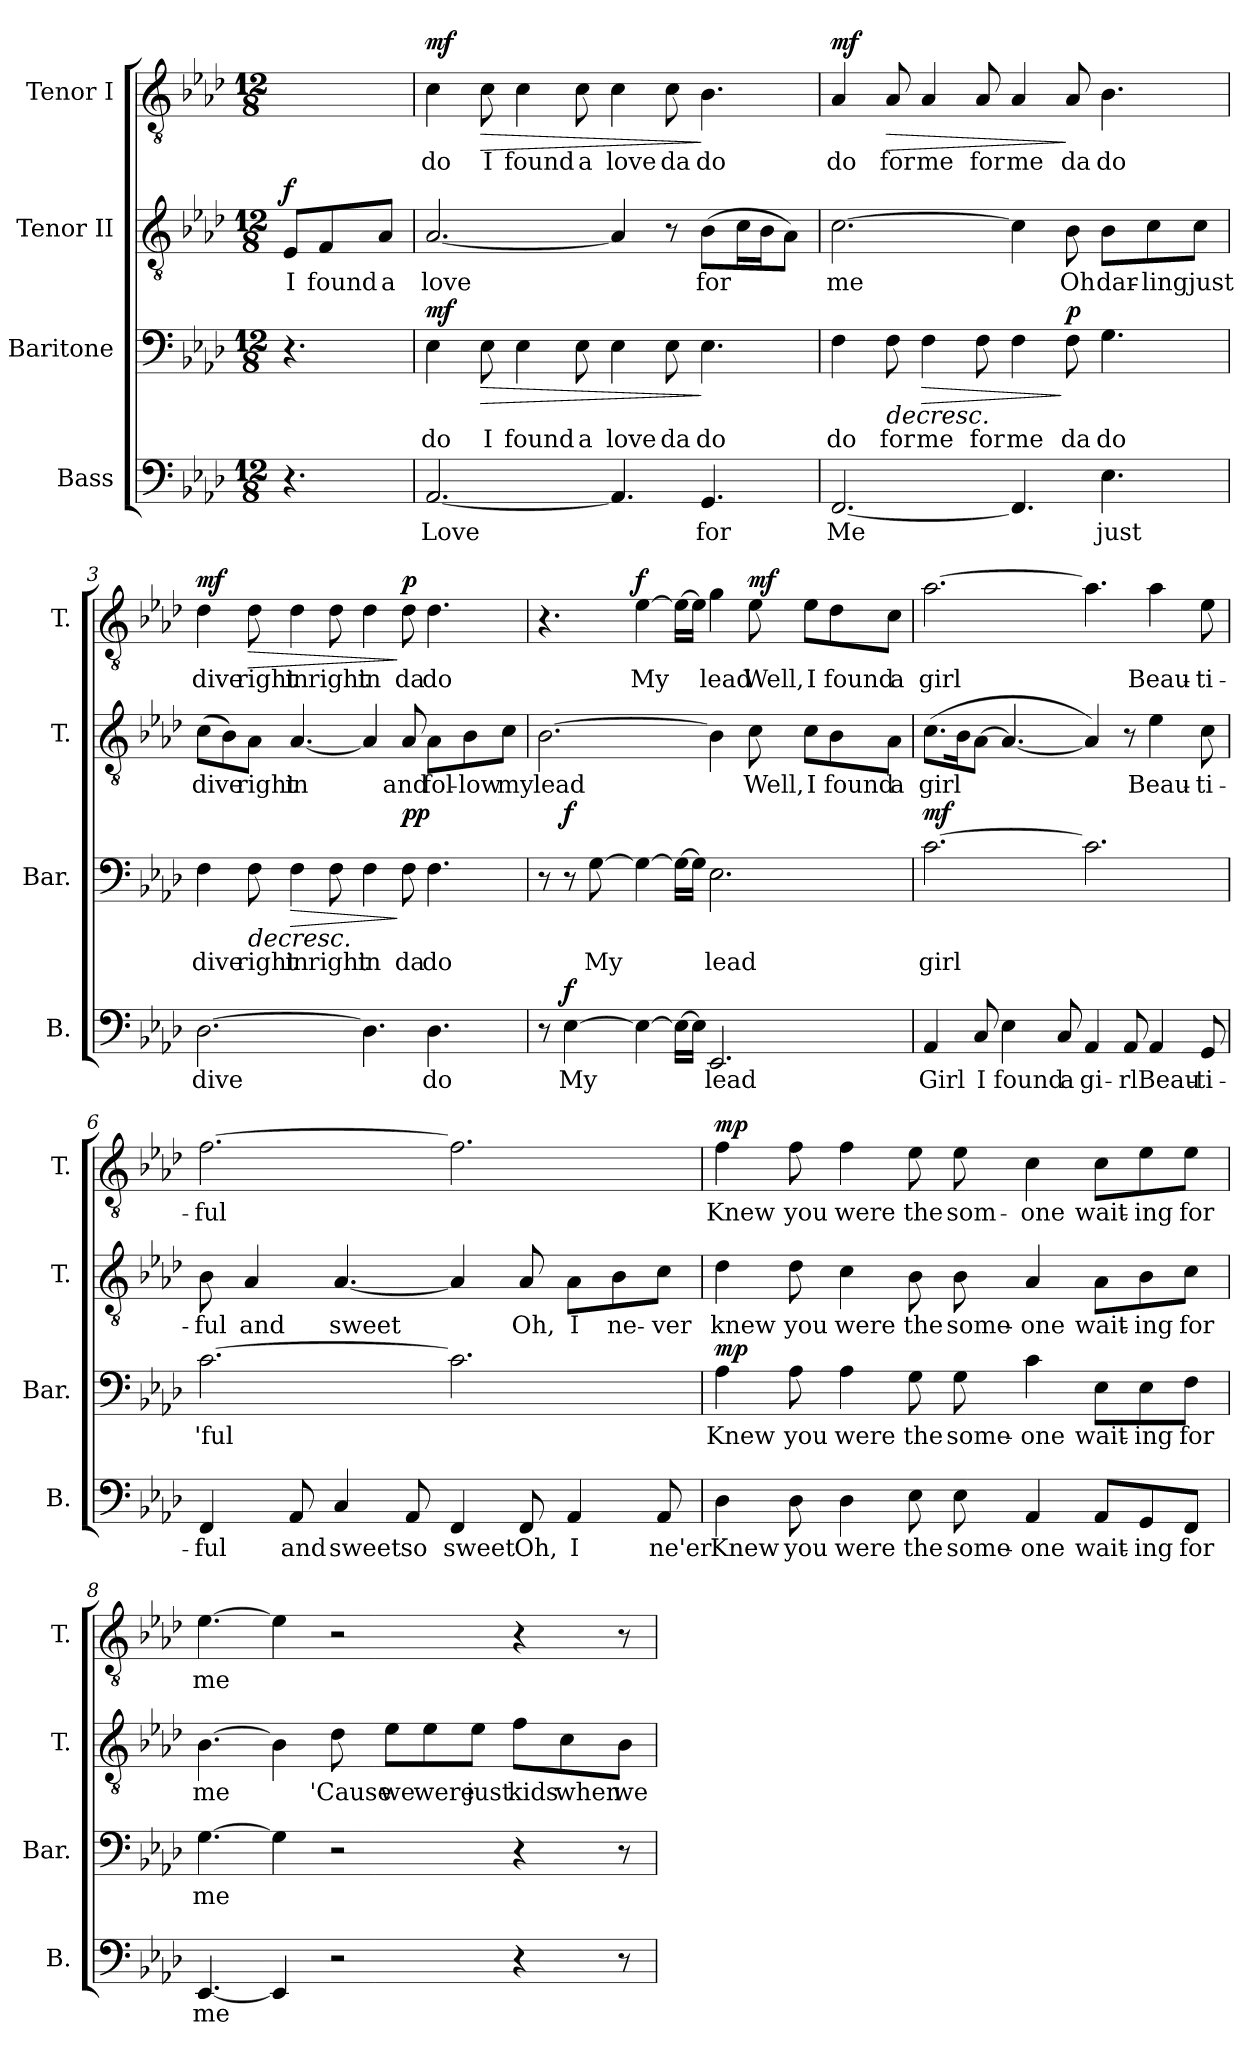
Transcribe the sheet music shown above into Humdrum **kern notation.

**kern	**text	**dynam	**kern	**text	**dynam	**kern	**text	**dynam	**kern	**text	**dynam
*part4	*part4	*part4	*part3	*part3	*part3	*part2	*part2	*part2	*part1	*part1	*part1
*staff4	*staff4	*staff4	*staff3	*staff3	*staff3	*staff2	*staff2	*staff2	*staff1	*staff1	*staff1
*I"Bass	*	*	*I"Baritone	*	*	*I"Tenor II	*	*	*I"Tenor I	*	*
*I'B.	*	*	*I'Bar.	*	*	*I'T.	*	*	*I'T.	*	*
*clefF4	*	*	*clefF4	*	*	*clefGv2	*	*	*clefGv2	*	*
*k[b-e-a-d-]	*	*	*k[b-e-a-d-]	*	*	*k[b-e-a-d-]	*	*	*k[b-e-a-d-]	*	*
*M12/8	*	*	*M12/8	*	*	*M12/8	*	*	*M12/8	*	*
*MM113	*	*	*MM113	*	*	*MM113	*	*	*MM113	*	*
=	=	=	=	=	=	=	=	=	=	=	=
!	!	!	!	!	!	!	!LO:LY:b	!LO:DY:b	!	!	!
4.r	.	.	4.r	.	.	8E-/L	I	f	4.ryy	.	.
!	!	!	!	!	!	!	!LO:LY:b	!	!	!	!
.	.	.	.	.	.	8F/	found	.	.	.	.
!	!	!	!	!	!	!	!LO:LY:b	!	!	!	!
.	.	.	.	.	.	8A-/J	a	.	.	.	.
=1	=1	=1	=1	=1	=1	=1	=1	=1	=1	=1	=1
!	!LO:LY:b	!	!	!LO:LY:b	!LO:DY:b	!	!LO:LY:b	!	!	!LO:LY:b	!LO:DY:b
[2.AA-/	Love	.	4E-\	do	mf	[2.A-/	love	.	4c\	do	mf
!	!	!	!	!LO:LY:b	!LO:HP:b	!	!	!	!	!LO:LY:b	!LO:HP:b
.	.	.	8E-\	I	>	.	.	.	8c\	I	>
!	!	!	!	!LO:LY:b	!	!	!	!	!	!LO:LY:b	!
.	.	.	4E-\	found	.	.	.	.	4c\	found	.
!	!	!	!	!LO:LY:b	!	!	!	!	!	!LO:LY:b	!
.	.	.	8E-\	a	.	.	.	.	8c\	a	.
!	!	!	!	!LO:LY:b	!	!	!	!	!	!LO:LY:b	!
4.AA-/]	.	.	4E-\	love	.	4A-/]	.	.	4c\	love	.
!	!	!	!	!LO:LY:b	!	!	!	!	!	!LO:LY:b	!
.	.	.	8E-\	da	.	8r	.	.	8c\	da	.
!	!LO:LY:b	!	!	!LO:LY:b	!	!	!LO:LY:b	!	!	!LO:LY:b	!
4.GG/	for	.	4.E-\	do	]	(8B-\L	for	.	4.B-\	do	]
.	.	.	.	.	.	16c\L	.	.	.	.	.
.	.	.	.	.	.	16B-\J	.	.	.	.	.
.	.	.	.	.	.	8A-\J)	.	.	.	.	.
=2	=2	=2	=2	=2	=2	=2	=2	=2	=2	=2	=2
!	!LO:LY:b	!	!	!LO:LY:b	!LO:DY:b	!	!LO:LY:b	!	!	!LO:LY:b	!
!	!	!	!	!	!LO:DY:n=1:b	!	!	!	!	!	!LO:DY:b
[2.FF/	Me	.	4F\	do	mf mf	[2.c\	me	.	4A-/	do	mf
!	!	!	!	!LO:LY:b	!LO:HP:b	!	!	!	!	!LO:LY:b	!LO:HP:b
.	.	.	8F\	for	>	.	.	.	8A-/	for	>
!	!	!	!	!LO:LY:b	!LO:HP:b	!	!	!	!	!LO:LY:b	!
.	.	.	4F\	me	>	.	.	.	4A-/	me	.
!	!	!	!	!LO:LY:b	!	!	!	!	!	!LO:LY:b	!
.	.	.	8F\	for	.	.	.	.	8A-/	for	.
!	!	!	!	!LO:LY:b	!	!	!LO:LY:b	!	!	!LO:LY:b	!
4.FF/]	.	.	4F\	me	.	4c\]	.	.	4A-/	me	.
!	!	!	!	!LO:LY:b	!LO:DY:n=2:b	!	!LO:LY:b	!	!	!LO:LY:b	!
.	.	.	8F\	da	] ] p	8B-\	Oh	.	8A-/	da	]
!	!LO:LY:b	!	!	!LO:LY:b	!	!	!LO:LY:b	!	!	!LO:LY:b	!
4.E-\	just	.	4.G\	do	.	8B-\L	dar-	.	4.B-\	do	.
!	!	!	!	!	!	!	!LO:LY:b	!	!	!	!
.	.	.	.	.	.	8c\	-ling	.	.	.	.
!	!	!	!	!	!	!	!LO:LY:b	!	!	!	!
.	.	.	.	.	.	8c\J	just	.	.	.	.
=3	=3	=3	=3	=3	=3	=3	=3	=3	=3	=3	=3
!	!LO:LY:b	!	!	!LO:LY:b	!LO:DY:b	!	!LO:LY:b	!	!	!LO:LY:b	!
!	!	!	!	!	!LO:DY:n=1:b	!	!	!	!	!	!LO:DY:b
[2.D-\	dive	.	4F\	dive	mf mf	(8c\L	dive	.	4d-\	dive	mf
.	.	.	.	.	.	8B-\)	.	.	.	.	.
!	!	!	!	!LO:LY:b	!LO:HP:b	!	!LO:LY:b	!	!	!LO:LY:b	!LO:HP:b
.	.	.	8F\	right	>	8A-\J	right	.	8d-\	right	>
!	!	!	!	!LO:LY:b	!LO:HP:b	!	!LO:LY:b	!	!	!LO:LY:b	!
.	.	.	4F\	in	>	[4.A-/	in	.	4d-\	in	.
!	!	!	!	!LO:LY:b	!	!	!	!	!	!LO:LY:b	!
.	.	.	8F\	right	.	.	.	.	8d-\	right	.
!	!	!	!	!LO:LY:b	!	!	!	!	!	!LO:LY:b	!
4.D-\]	.	.	4F\	in	.	4A-/]	.	.	4d-\	in	.
!	!	!	!	!LO:LY:b	!LO:DY:n=2:b	!	!LO:LY:b	!	!	!LO:LY:b	!
!	!	!	!	!	!LO:DY:n=3:b	!	!	!	!	!	!LO:DY:n=1:b
.	.	.	8F\	da	] ] p p	8A-/	and	.	8d-\	da	] p
!	!LO:LY:b	!	!	!LO:LY:b	!	!	!LO:LY:b	!	!	!LO:LY:b	!
4.D-\	do	.	4.F\	do	.	8A-\L	fol-	.	4.d-\	do	.
!	!	!	!	!	!	!	!LO:LY:b	!	!	!	!
.	.	.	.	.	.	8B-\	-low	.	.	.	.
!	!	!	!	!	!	!	!LO:LY:b	!	!	!	!
.	.	.	.	.	.	8c\J	my	.	.	.	.
!!LO:LB:g=z
=4	=4	=4	=4	=4	=4	=4	=4	=4	=4	=4	=4
!	!	!	!	!	!	!	!LO:LY:b	!	!	!	!
8r	.	.	8r	.	.	[2.B-\	lead	.	4.r	.	.
!	!LO:LY:b	!LO:DY:b	!	!	!LO:DY:b	!	!	!	!	!	!
[4E-\	My	f	8r	.	f	.	.	.	.	.	.
!	!	!	!	!LO:LY:b	!	!	!	!	!	!	!
.	.	.	[8G\	My	.	.	.	.	.	.	.
!	!	!	!	!	!	!	!	!	!	!LO:LY:b	!LO:DY:b
4E-\_	.	.	4G\_	.	.	.	.	.	[4e-\	My	f
16E-\LL_	.	.	16G\LL_	.	.	.	.	.	16e-\LL_	.	.
16E-\JJ]	.	.	16G\JJ]	.	.	.	.	.	16e-\JJ]	.	.
!	!LO:LY:b	!	!	!LO:LY:b	!	!	!	!	!	!LO:LY:b	!
2.EE-/	lead	.	2.E-\	lead	.	4B-\]	.	.	4g\	lead	.
!	!	!	!	!	!	!	!LO:LY:b	!	!	!LO:LY:b	!LO:DY:b
.	.	.	.	.	.	8c\	Well,	.	8e-\	Well,	mf
!	!	!	!	!	!	!	!LO:LY:b	!	!	!LO:LY:b	!
.	.	.	.	.	.	8c\L	I	.	8e-\L	I	.
!	!	!	!	!	!	!	!LO:LY:b	!	!	!LO:LY:b	!
.	.	.	.	.	.	8B-\	found	.	8d-\	found	.
!	!	!	!	!	!	!	!LO:LY:b	!	!	!LO:LY:b	!
.	.	.	.	.	.	8A-\J	a	.	8c\J	a	.
=5	=5	=5	=5	=5	=5	=5	=5	=5	=5	=5	=5
!	!LO:LY:b	!	!	!LO:LY:b	!LO:DY:b	!	!LO:LY:b	!	!	!LO:LY:b	!
4AA-/	Girl	.	[2.c\	girl	mf	(8.c\L	girl	.	[2.a-\	girl	.
.	.	.	.	.	.	16B-\K	.	.	.	.	.
!	!LO:LY:b	!	!	!	!	!	!	!	!	!	!
8C/	I	.	.	.	.	[8A-\J	.	.	.	.	.
!	!LO:LY:b	!	!	!	!	!	!	!	!	!	!
4E-\	found	.	.	.	.	4.A-/_	.	.	.	.	.
!	!LO:LY:b	!	!	!	!	!	!	!	!	!	!
8C/	a	.	.	.	.	.	.	.	.	.	.
!	!LO:LY:b	!	!	!	!	!	!	!	!	!	!
4AA-/	gi-	.	2.c\]	.	.	4A-/])	.	.	4.a-\]	.	.
!	!LO:LY:b	!	!	!	!	!	!	!	!	!	!
8AA-/	-rl	.	.	.	.	8r	.	.	.	.	.
!	!LO:LY:b	!	!	!	!	!	!LO:LY:b	!	!	!LO:LY:b	!
4AA-/	Beau-	.	.	.	.	4e-\	Beau-	.	4a-\	Beau-	.
!	!LO:LY:b	!	!	!	!	!	!LO:LY:b	!	!	!LO:LY:b	!
8GG/	-ti-	.	.	.	.	8c\	-ti-	.	8e-\	-ti-	.
=6	=6	=6	=6	=6	=6	=6	=6	=6	=6	=6	=6
!	!LO:LY:b	!	!	!LO:LY:b	!	!	!LO:LY:b	!	!	!LO:LY:b	!
4FF/	-ful	.	[2.c\	'ful	.	8B-\	-ful	.	[2.f\	-ful	.
!	!	!	!	!	!	!	!LO:LY:b	!	!	!	!
.	.	.	.	.	.	4A-/	and	.	.	.	.
!	!LO:LY:b	!	!	!	!	!	!	!	!	!	!
8AA-/	and	.	.	.	.	.	.	.	.	.	.
!	!LO:LY:b	!	!	!	!	!	!LO:LY:b	!	!	!	!
4C/	sweet	.	.	.	.	[4.A-/	sweet	.	.	.	.
!	!LO:LY:b	!	!	!	!	!	!	!	!	!	!
8AA-/	so	.	.	.	.	.	.	.	.	.	.
!	!LO:LY:b	!	!	!	!	!	!	!	!	!	!
4FF/	sweet	.	2.c\]	.	.	4A-/]	.	.	2.f\]	.	.
!	!LO:LY:b	!	!	!	!	!	!LO:LY:b	!	!	!	!
8FF/	Oh,	.	.	.	.	8A-/	Oh,	.	.	.	.
!	!LO:LY:b	!	!	!	!	!	!LO:LY:b	!	!	!	!
4AA-/	I	.	.	.	.	8A-\L	I	.	.	.	.
!	!	!	!	!	!	!	!LO:LY:b	!	!	!	!
.	.	.	.	.	.	8B-\	ne-	.	.	.	.
!	!LO:LY:b	!	!	!	!	!	!LO:LY:b	!	!	!	!
8AA-/	ne'er	.	.	.	.	8c\J	-ver	.	.	.	.
!!LO:LB:g=z
=7	=7	=7	=7	=7	=7	=7	=7	=7	=7	=7	=7
!	!LO:LY:b	!	!	!LO:LY:b	!LO:DY:b	!	!LO:LY:b	!	!	!LO:LY:b	!LO:DY:b
4D-\	Knew	.	4A-\	Knew	mp	4d-\	knew	.	4f\	Knew	mp
!	!LO:LY:b	!	!	!LO:LY:b	!	!	!LO:LY:b	!	!	!LO:LY:b	!
8D-\	you	.	8A-\	you	.	8d-\	you	.	8f\	you	.
!	!LO:LY:b	!	!	!LO:LY:b	!	!	!LO:LY:b	!	!	!LO:LY:b	!
4D-\	were	.	4A-\	were	.	4c\	were	.	4f\	were	.
!	!LO:LY:b	!	!	!LO:LY:b	!	!	!LO:LY:b	!	!	!LO:LY:b	!
8E-\	the	.	8G\	the	.	8B-\	the	.	8e-\	the	.
!	!LO:LY:b	!	!	!LO:LY:b	!	!	!LO:LY:b	!	!	!LO:LY:b	!
8E-\	some-	.	8G\	some-	.	8B-\	some-	.	8e-\	som-	.
!	!LO:LY:b	!	!	!LO:LY:b	!	!	!LO:LY:b	!	!	!LO:LY:b	!
4AA-/	-one	.	4c\	-one	.	4A-/	-one	.	4c\	-one	.
!	!LO:LY:b	!	!	!LO:LY:b	!	!	!LO:LY:b	!	!	!LO:LY:b	!
8AA-/L	wait-	.	8E-\L	wait-	.	8A-\L	wait-	.	8c\L	wait-	.
!	!LO:LY:b	!	!	!LO:LY:b	!	!	!LO:LY:b	!	!	!LO:LY:b	!
8GG/	-ing	.	8E-\	-ing	.	8B-\	-ing	.	8e-\	-ing	.
!	!LO:LY:b	!	!	!LO:LY:b	!	!	!LO:LY:b	!	!	!LO:LY:b	!
8FF/J	for	.	8F\J	for	.	8c\J	for	.	8e-\J	for	.
=8	=8	=8	=8	=8	=8	=8	=8	=8	=8	=8	=8
!	!LO:LY:b	!	!	!LO:LY:b	!	!	!LO:LY:b	!	!	!LO:LY:b	!
[4.EE-/	me	.	[4.G\	me	.	[4.B-\	me	.	[4.e-\	me	.
4EE-/]	.	.	4G\]	.	.	4B-\]	.	.	4e-\]	.	.
!	!	!	!	!	!	!	!LO:LY:b	!	!	!	!
2r	.	.	2r	.	.	8d-\	'Cause	.	2r	.	.
!	!	!	!	!	!	!	!LO:LY:b	!	!	!	!
.	.	.	.	.	.	8e-\L	we	.	.	.	.
!	!	!	!	!	!	!	!LO:LY:b	!	!	!	!
.	.	.	.	.	.	8e-\	were	.	.	.	.
!	!	!	!	!	!	!	!LO:LY:b	!	!	!	!
.	.	.	.	.	.	8e-\J	just	.	.	.	.
!	!	!	!	!	!	!	!LO:LY:b	!	!	!	!
4r	.	.	4r	.	.	8f\L	kids	.	4r	.	.
!	!	!	!	!	!	!	!LO:LY:b	!	!	!	!
.	.	.	.	.	.	8c\	when	.	.	.	.
!	!	!	!	!	!	!	!LO:LY:b	!	!	!	!
8r	.	.	8r	.	.	8B-\J	we	.	8r	.	.
=	=	=	=	=	=	=	=	=	=	=	=
*-	*-	*-	*-	*-	*-	*-	*-	*-	*-	*-	*-
